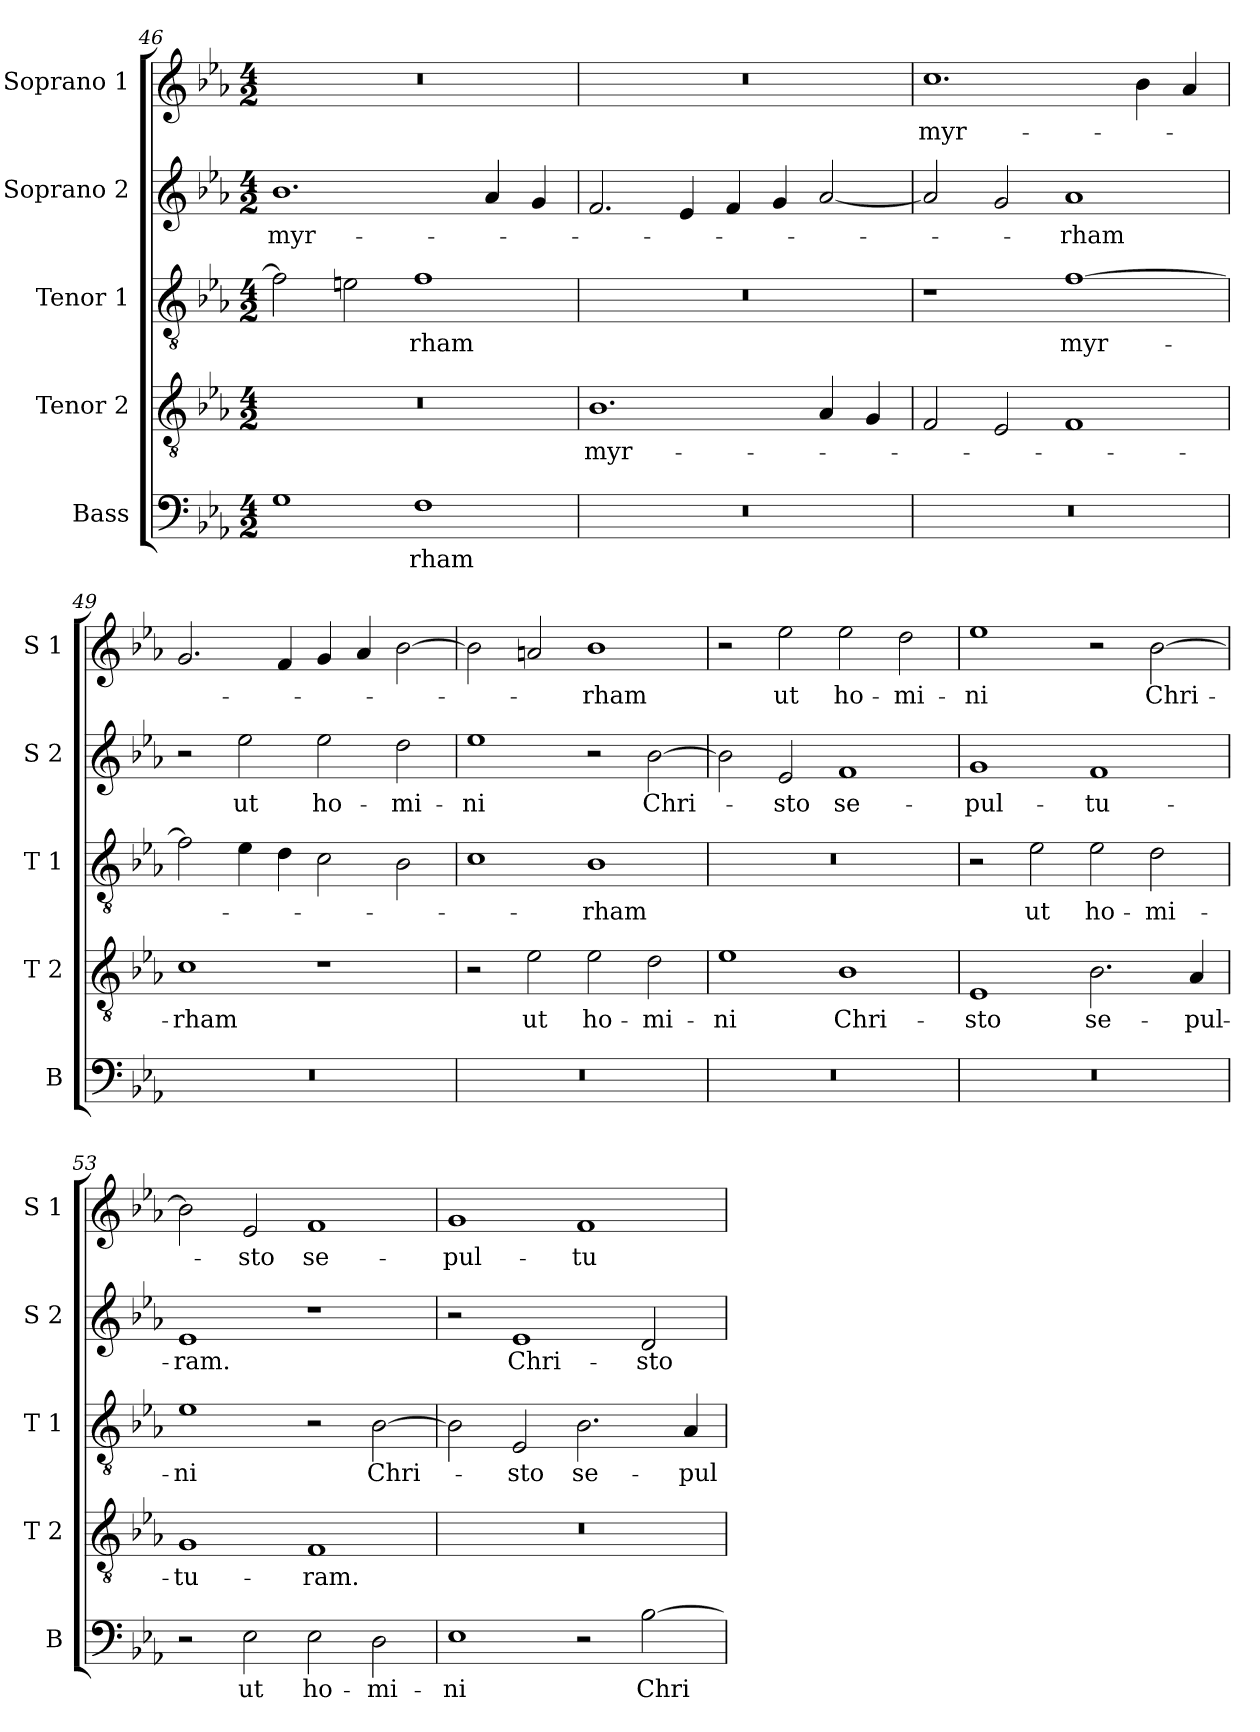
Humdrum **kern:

**kern	**text	**kern	**text	**kern	**text	**kern	**text	**kern	**text
*part5	*part5	*part4	*part4	*part3	*part3	*part2	*part2	*part1	*part1
*staff5	*staff5	*staff4	*staff4	*staff3	*staff3	*staff2	*staff2	*staff1	*staff1
*I"Bass	*	*I"Tenor 2	*	*I"Tenor 1	*	*I"Soprano 2	*	*I"Soprano 1	*
*I'B	*	*I'T 2	*	*I'T 1	*	*I'S 2	*	*I'S 1	*
!!LO:LB:g=z
*clefF4	*	*clefGv2	*	*clefGv2	*	*clefG2	*	*clefG2	*
*k[b-e-a-]	*	*k[b-e-a-]	*	*k[b-e-a-]	*	*k[b-e-a-]	*	*k[b-e-a-]	*
*E-:	*	*E-:	*	*E-:	*	*E-:	*	*E-:	*
*M4/2	*	*M4/2	*	*M4/2	*	*M4/2	*	*M4/2	*
=46	=46	=46	=46	=46	=46	=46	=46	=46	=46
!	!	!	!	!	!	!	!LO:LY:b	!	!
1G	.	0r	.	2f\]	.	1.b-	myr-	0r	.
.	.	.	.	2en\	.	.	.	.	.
!	!LO:LY:b	!	!	!	!LO:LY:b	!	!	!	!
1F	-rham	.	.	1f	-rham	.	.	.	.
.	.	.	.	.	.	4a-/	.	.	.
.	.	.	.	.	.	4g/	.	.	.
=47	=47	=47	=47	=47	=47	=47	=47	=47	=47
!	!	!	!LO:LY:b	!	!	!	!	!	!
0r	.	1.B-	myr-	0r	.	2.f/	.	0r	.
.	.	.	.	.	.	4e-/	.	.	.
.	.	.	.	.	.	4f/	.	.	.
.	.	.	.	.	.	4g/	.	.	.
.	.	4A-/	.	.	.	[2a-/	.	.	.
.	.	4G/	.	.	.	.	.	.	.
=48	=48	=48	=48	=48	=48	=48	=48	=48	=48
!	!	!	!	!	!	!	!	!	!LO:LY:b
0r	.	2F/	.	1r	.	2a-/]	.	1.cc	myr-
.	.	2E-/	.	.	.	2g/	.	.	.
!	!	!	!	!	!LO:LY:b	!	!LO:LY:b	!	!
.	.	1F	.	[1f	myr-	1a-	-rham	.	.
.	.	.	.	.	.	.	.	4b-\	.
.	.	.	.	.	.	.	.	4a-/	.
=49	=49	=49	=49	=49	=49	=49	=49	=49	=49
!	!	!	!LO:LY:b	!	!	!	!	!	!
0r	.	1c	-rham	2f\]	.	2r	.	2.g/	.
!	!	!	!	!	!	!	!LO:LY:b	!	!
.	.	.	.	4e-\	.	2ee-\	ut	.	.
.	.	.	.	4d\	.	.	.	4f/	.
!	!	!	!	!	!	!	!LO:LY:b	!	!
.	.	1r	.	2c\	.	2ee-\	ho-	4g/	.
.	.	.	.	.	.	.	.	4a-/	.
!	!	!	!	!	!	!	!LO:LY:b	!	!
.	.	.	.	2B-\	.	2dd\	-mi-	[2b-\	.
=50	=50	=50	=50	=50	=50	=50	=50	=50	=50
!	!	!	!	!	!	!	!LO:LY:b	!	!
0r	.	2r	.	1c	.	1ee-	-ni	2b-\]	.
!	!	!	!LO:LY:b	!	!	!	!	!	!
.	.	2e-\	ut	.	.	.	.	2an/	.
!	!	!	!LO:LY:b	!	!LO:LY:b	!	!	!	!LO:LY:b
.	.	2e-\	ho-	1B-	-rham	2r	.	1b-	-rham
!	!	!	!LO:LY:b	!	!	!	!LO:LY:b	!	!
.	.	2d\	-mi-	.	.	[2b-\	Chri-	.	.
!!LO:LB:g=z
=51	=51	=51	=51	=51	=51	=51	=51	=51	=51
!	!	!	!LO:LY:b	!	!	!	!	!	!
0r	.	1e-	-ni	0r	.	2b-\]	.	2r	.
!	!	!	!	!	!	!	!LO:LY:b	!	!LO:LY:b
.	.	.	.	.	.	2e-/	-sto	2ee-\	ut
!	!	!	!LO:LY:b	!	!	!	!LO:LY:b	!	!LO:LY:b
.	.	1B-	Chri-	.	.	1f	se-	2ee-\	ho-
!	!	!	!	!	!	!	!	!	!LO:LY:b
.	.	.	.	.	.	.	.	2dd\	-mi-
=52	=52	=52	=52	=52	=52	=52	=52	=52	=52
!	!	!	!LO:LY:b	!	!	!	!LO:LY:b	!	!LO:LY:b
0r	.	1E-	-sto	2r	.	1g	-pul-	1ee-	-ni
!	!	!	!	!	!LO:LY:b	!	!	!	!
.	.	.	.	2e-\	ut	.	.	.	.
!	!	!	!LO:LY:b	!	!LO:LY:b	!	!LO:LY:b	!	!
.	.	2.B-\	se-	2e-\	ho-	1f	-tu-	2r	.
!	!	!	!	!	!LO:LY:b	!	!	!	!LO:LY:b
.	.	.	.	2d\	-mi-	.	.	[2b-\	Chri-
!	!	!	!LO:LY:b	!	!	!	!	!	!
.	.	4A-/	-pul-	.	.	.	.	.	.
=53	=53	=53	=53	=53	=53	=53	=53	=53	=53
!	!	!	!LO:LY:b	!	!LO:LY:b	!	!LO:LY:b	!	!
2r	.	1G	-tu-	1e-	-ni	1e-	-ram.	2b-\]	.
!	!LO:LY:b	!	!	!	!	!	!	!	!LO:LY:b
2E-\	ut	.	.	.	.	.	.	2e-/	-sto
!	!LO:LY:b	!	!LO:LY:b	!	!	!	!	!	!LO:LY:b
2E-\	ho-	1F	-ram.	2r	.	1r	.	1f	se-
!	!LO:LY:b	!	!	!	!LO:LY:b	!	!	!	!
2D\	-mi-	.	.	[2B-\	Chri-	.	.	.	.
=54	=54	=54	=54	=54	=54	=54	=54	=54	=54
!	!LO:LY:b	!	!	!	!	!	!	!	!LO:LY:b
1E-	-ni	0r	.	2B-\]	.	2r	.	1g	-pul-
!	!	!	!	!	!LO:LY:b	!	!LO:LY:b	!	!
.	.	.	.	2E-/	-sto	1e-	Chri-	.	.
!	!	!	!	!	!LO:LY:b	!	!	!	!LO:LY:b
2r	.	.	.	2.B-\	se-	.	.	1f	-tu-
!	!LO:LY:b	!	!	!	!	!	!LO:LY:b	!	!
[2B-\	Chri-	.	.	.	.	2d/	-sto	.	.
!	!	!	!	!	!LO:LY:b	!	!	!	!
.	.	.	.	4A-/	-pul-	.	.	.	.
=	=	=	=	=	=	=	=	=	=
*-	*-	*-	*-	*-	*-	*-	*-	*-	*-
